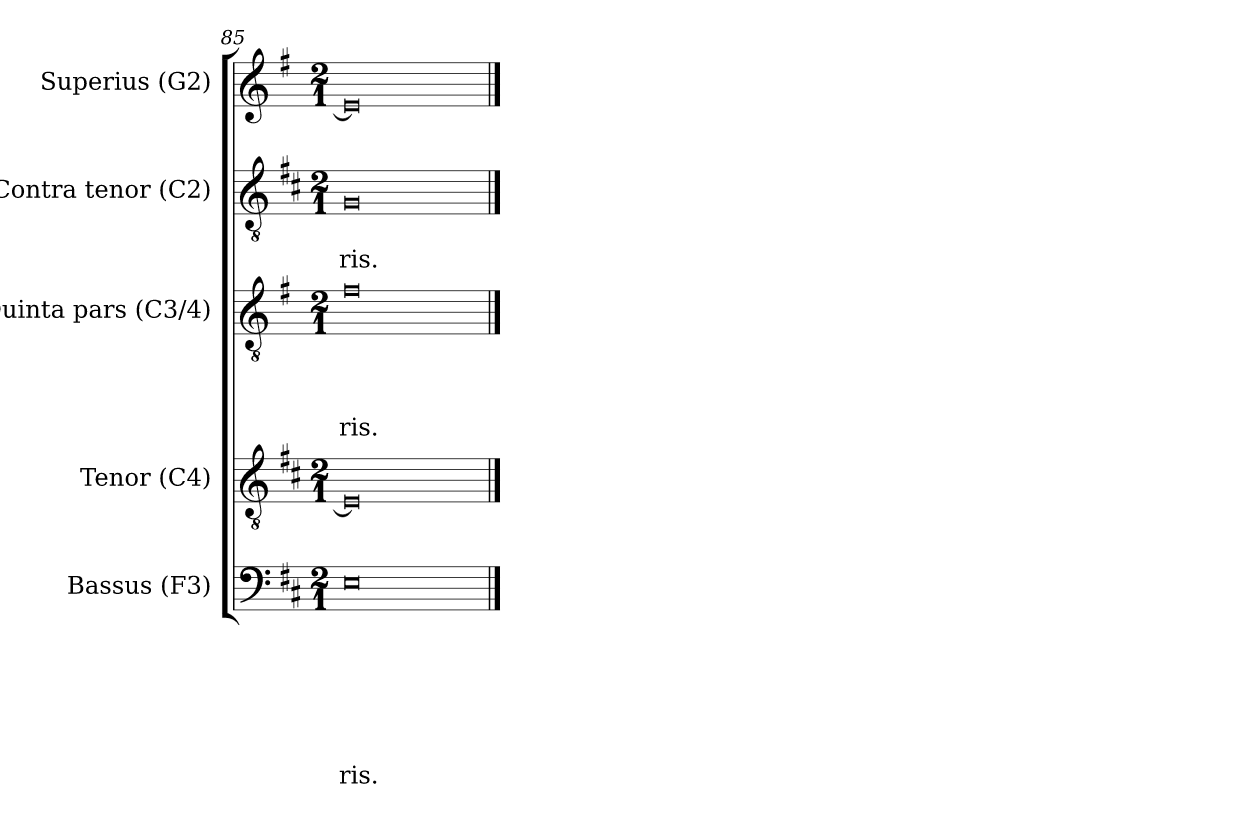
**kern	**text	**text	**text	**text	**text	**text	**text	**kern	**text	**kern	**text	**text	**text	**text	**kern	**text	**text	**kern
*part5	*part5	*part5	*part5	*part5	*part5	*part5	*part5	*part4	*part4	*part3	*part3	*part3	*part3	*part3	*part2	*part2	*part2	*part1
*staff5	*staff5	*staff5	*staff5	*staff5	*staff5	*staff5	*staff5	*staff4	*staff4	*staff3	*staff3	*staff3	*staff3	*staff3	*staff2	*staff2	*staff2	*staff1
*I"Bassus (F3)	*	*	*	*	*	*	*	*I"Tenor (C4)	*	*I"Quinta pars (C3/4)	*	*	*	*	*I"Contra tenor (C2)	*	*	*I"Superius (G2)
*I'B.	*	*	*	*	*	*	*	*I'T.	*	*I'QP.	*	*	*	*	*I'C.	*	*	*I'S.
*clefF4	*	*	*	*	*	*	*	*clefGv2	*	*clefGv2	*	*	*	*	*clefGv2	*	*	*clefG2
*k[f#c#]	*	*	*	*	*	*	*	*k[f#c#]	*	*k[f#]	*	*	*	*	*k[f#c#]	*	*	*k[f#]
*D:	*	*	*	*	*	*	*	*D:	*	*G:	*	*	*	*	*D:	*	*	*G:
*M2/1	*	*	*	*	*	*	*	*M2/1	*	*M2/1	*	*	*	*	*M2/1	*	*	*M2/1
=85	=85	=85	=85	=85	=85	=85	=85	=85	=85	=85	=85	=85	=85	=85	=85	=85	=85	=85
!	!	!	!	!	!	!	!LO:LY:b	!	!	!	!	!	!	!LO:LY:b	!	!	!LO:LY:b	!
0E	.	.	.	.	.	.	-ris.	0E]	.	0f#	.	.	.	-ris.	0G	.	-ris.	0e]
==	==	==	==	==	==	==	==	==	==	==	==	==	==	==	==	==	==	==
*-	*-	*-	*-	*-	*-	*-	*-	*-	*-	*-	*-	*-	*-	*-	*-	*-	*-	*-
